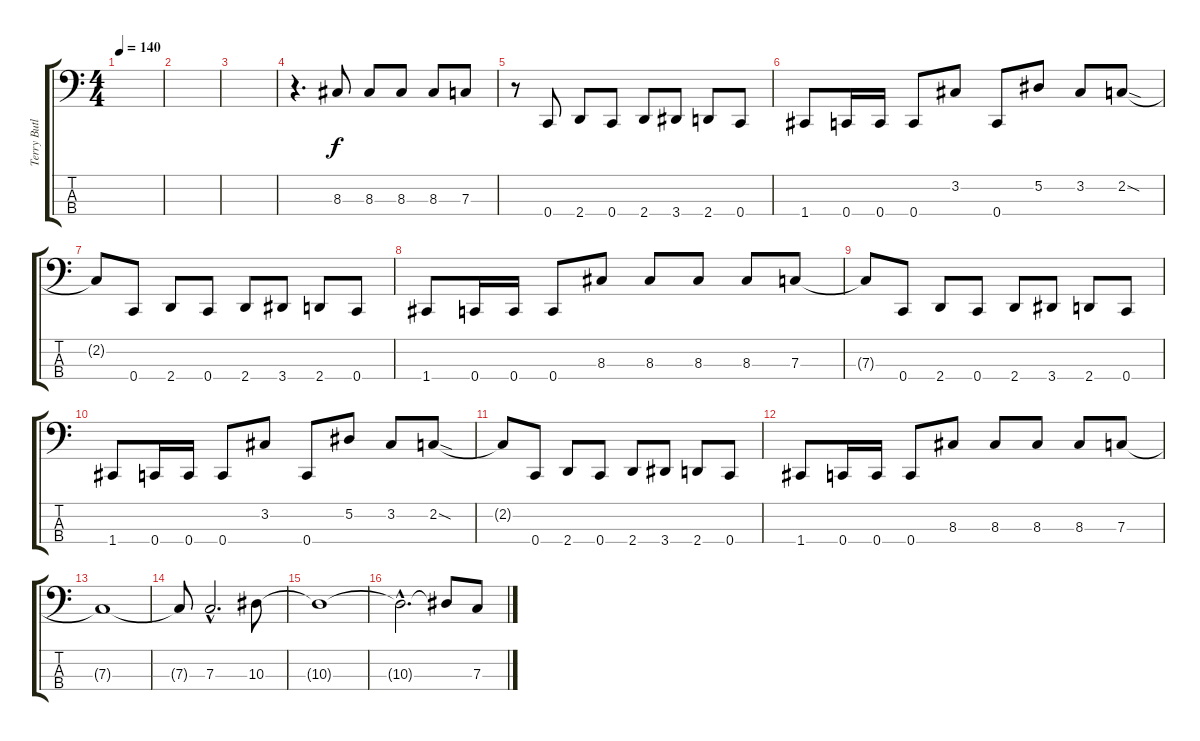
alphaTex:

\track ("Terry Butler (Bass)" "Terry Butl") {instrument electricbasspick}
\staff {score tabs}
\tuning (Eb2 Bb1 F1 C1) {hide}
\ts (4 4)
\tempo 140
\clef f4
\ks c
|
|
|
r.4{d} 8.3.8 8.3.8 8.3.8 8.3.8 7.3.8 |
r.8 0.4.8 2.4.8 0.4.8 2.4.8 3.4.8 2.4.8 0.4.8 |
1.4.8 0.4.16 0.4.16 0.4.8 3.2.8 0.4.8 5.2.8 3.2.8 2.2{sod}.8 |
2.2{t}.8 0.4.8 2.4.8 0.4.8 2.4.8 3.4.8 2.4.8 0.4.8 |
1.4.8 0.4.16 0.4.16 0.4.8 8.3.8 8.3.8 8.3.8 8.3.8 7.3.8 |
7.3{t}.8 0.4.8 2.4.8 0.4.8 2.4.8 3.4.8 2.4.8 0.4.8 |
1.4.8 0.4.16 0.4.16 0.4.8 3.2.8 0.4.8 5.2.8 3.2.8 2.2{sod}.8 |
2.2{t}.8 0.4.8 2.4.8 0.4.8 2.4.8 3.4.8 2.4.8 0.4.8 |
1.4.8 0.4.16 0.4.16 0.4.8 8.3.8 8.3.8 8.3.8 8.3.8 7.3.8 |
7.3{t}.1 |
7.3{t}.8 7.3{hac}.2{d} 10.3.8 |
10.3{t}.1 |
10.3{hac t}.2{d} 10.3{t}.8 7.3.8
